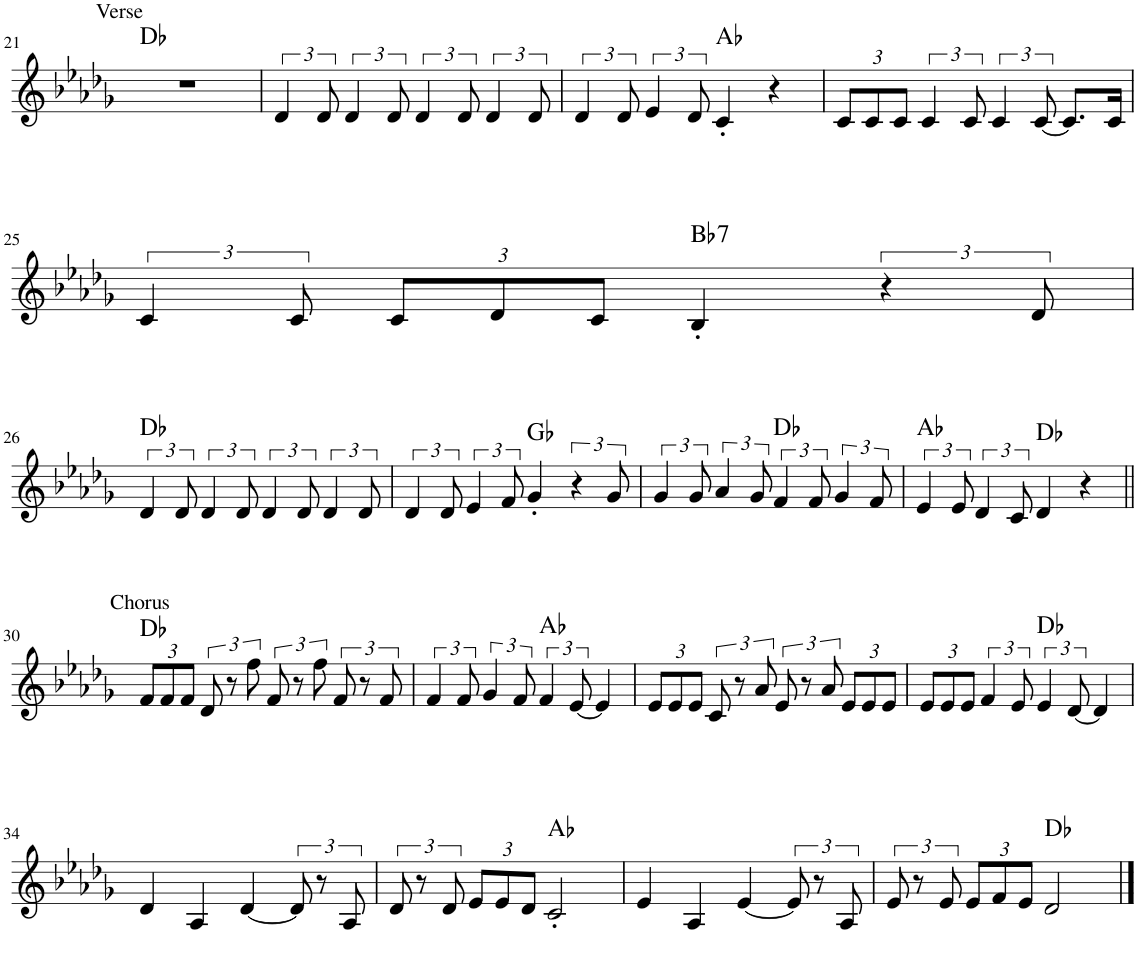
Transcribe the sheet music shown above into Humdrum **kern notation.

**kern	**harte
*part1	*part1
*staff1	*
*I"Tenor Saxophone, Melody	*
*I'T. Sax.	*
!!LO:PB:g=z
*clefG2	*
*Trd8c14	*
*k[b-e-a-d-g-]	*
*M4/4	*
=21	=21
!LO:TX:a:t=Verse	!
1r	Db:maj
=22	=22
6d-/	.
12d-/	.
6d-/	.
12d-/	.
6d-/	.
12d-/	.
6d-/	.
12d-/	.
=23	=23
6d-/	.
12d-/	.
6e-/	.
12d-/	.
4c'/	Ab:maj
4r	.
=24	=24
*Xbrackettup	*
12c/L	.
12c/	.
12c/J	.
*brackettup	*
6c/	.
12c/	.
6c/	.
[12c/	.
8.c/L]	.
16c/Jk	.
!!LO:LB:g=z
=25	=25
6c/	.
12c/	.
*Xbrackettup	*
12c/L	.
12d-/	.
12c/J	.
!	!LO:H:kt=7
4B-'/	Bb:7
*brackettup	*
6r	.
12d-/	.
!!LO:LB:g=z
=26	=26
6d-/	Db:maj
12d-/	.
6d-/	.
12d-/	.
6d-/	.
12d-/	.
6d-/	.
12d-/	.
=27	=27
6d-/	.
12d-/	.
6e-/	.
12f/	.
4g-'/	Gb:maj
6r	.
12g-/	.
=28	=28
6g-/	.
12g-/	.
6a-/	.
12g-/	.
6f/	Db:maj
12f/	.
6g-/	.
12f/	.
=29	=29
6e-/	Ab:maj
12e-/	.
6d-/	.
12c/	.
4d-/	Db:maj
4r	.
!!LO:LB:g=z
=30||	=30||
*Xbrackettup	*
!LO:TX:a:t=Chorus	!
12f/L	Db:maj
12f/	.
12f/J	.
*brackettup	*
12d-/	.
12r	.
12ff\	.
12f/	.
12r	.
12ff\	.
12f/	.
12r	.
12f/	.
=31	=31
6f/	.
12f/	.
6g-/	.
12f/	.
6f/	Ab:maj
[12e-/	.
4e-/]	.
=32	=32
*Xbrackettup	*
12e-/L	.
12e-/	.
12e-/J	.
*brackettup	*
12c/	.
12r	.
12a-/	.
12e-/	.
12r	.
12a-/	.
*Xbrackettup	*
12e-/L	.
12e-/	.
12e-/J	.
=33	=33
12e-/L	.
12e-/	.
12e-/J	.
*brackettup	*
6f/	.
12e-/	.
6e-/	Db:maj
[12d-/	.
4d-/]	.
!!LO:LB:g=z
=34	=34
4d-/	.
4A-/	.
[4d-/	.
12d-/]	.
12r	.
12A-/	.
=35	=35
12d-/	.
12r	.
12d-/	.
*Xbrackettup	*
12e-/L	.
12e-/	.
12d-/J	.
2c'/	Ab:maj
=36	=36
4e-/	.
4A-/	.
[4e-/	.
*brackettup	*
12e-/]	.
12r	.
12A-/	.
=37	=37
12e-/	.
12r	.
12e-/	.
*Xbrackettup	*
12e-/L	.
12f/	.
12e-/J	.
2d-/	Db:maj
==	==
*-	*-
